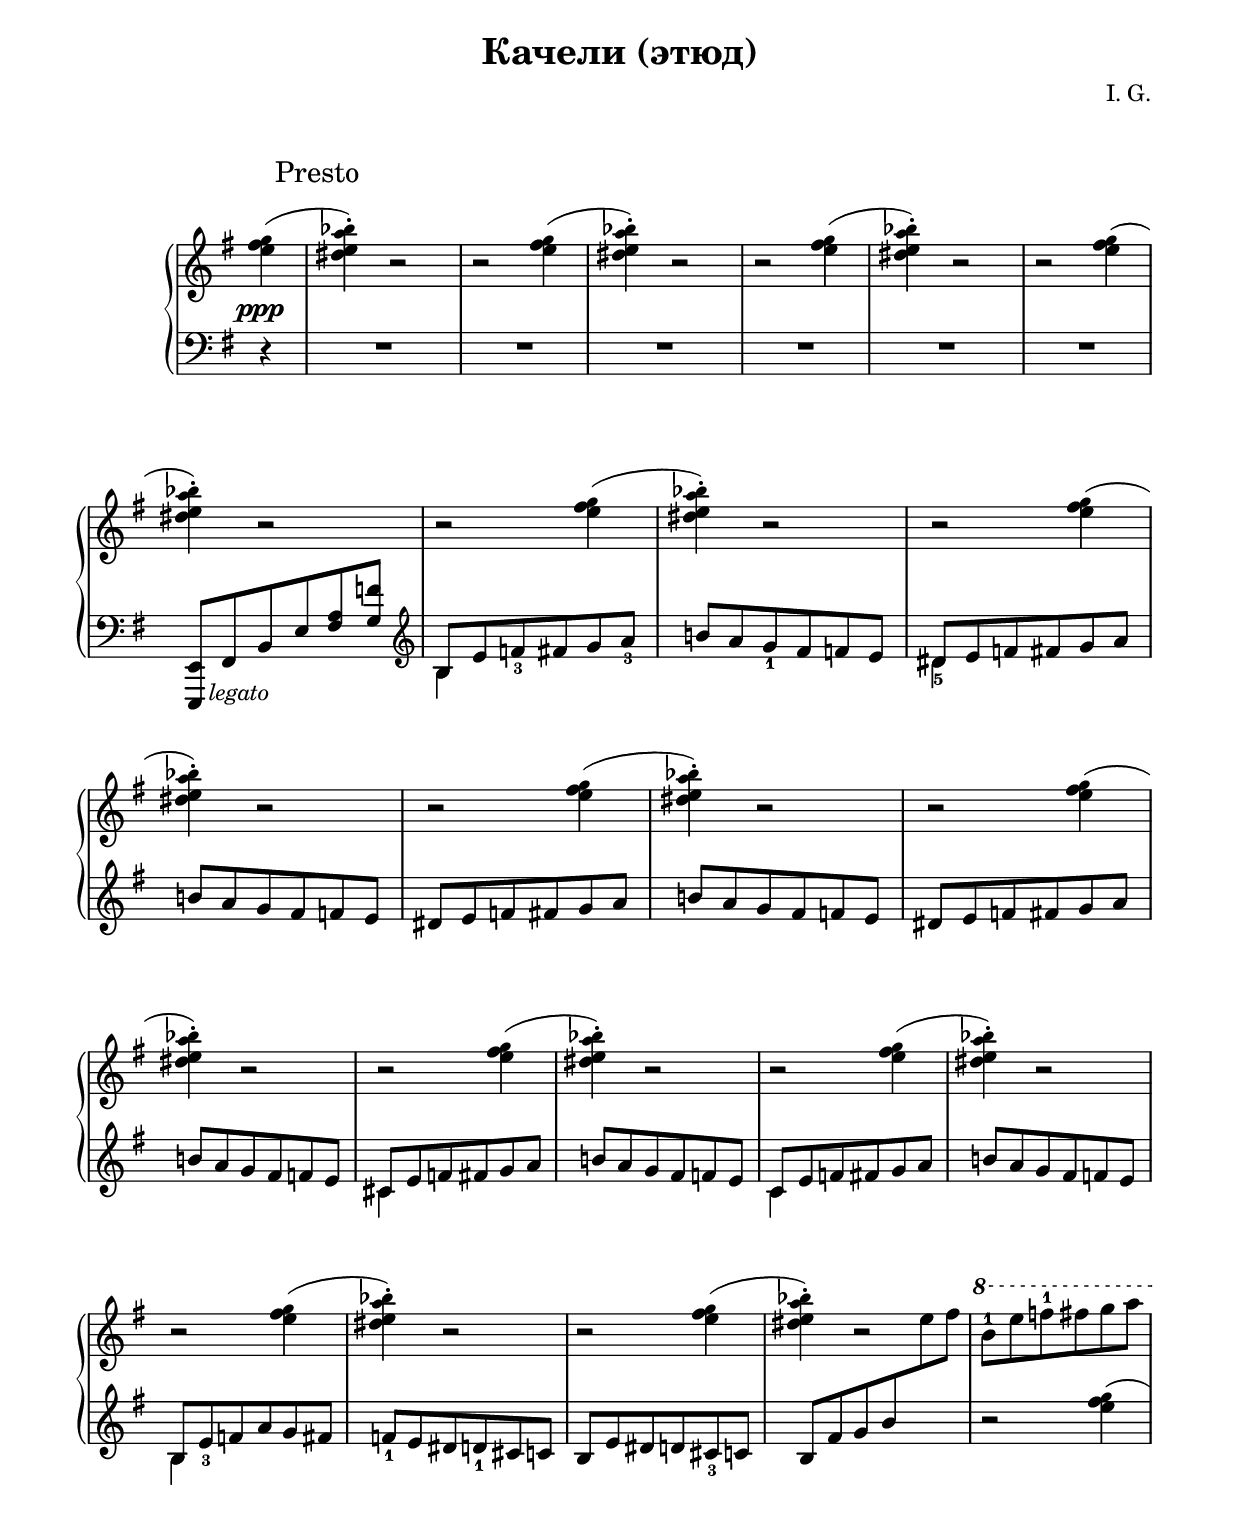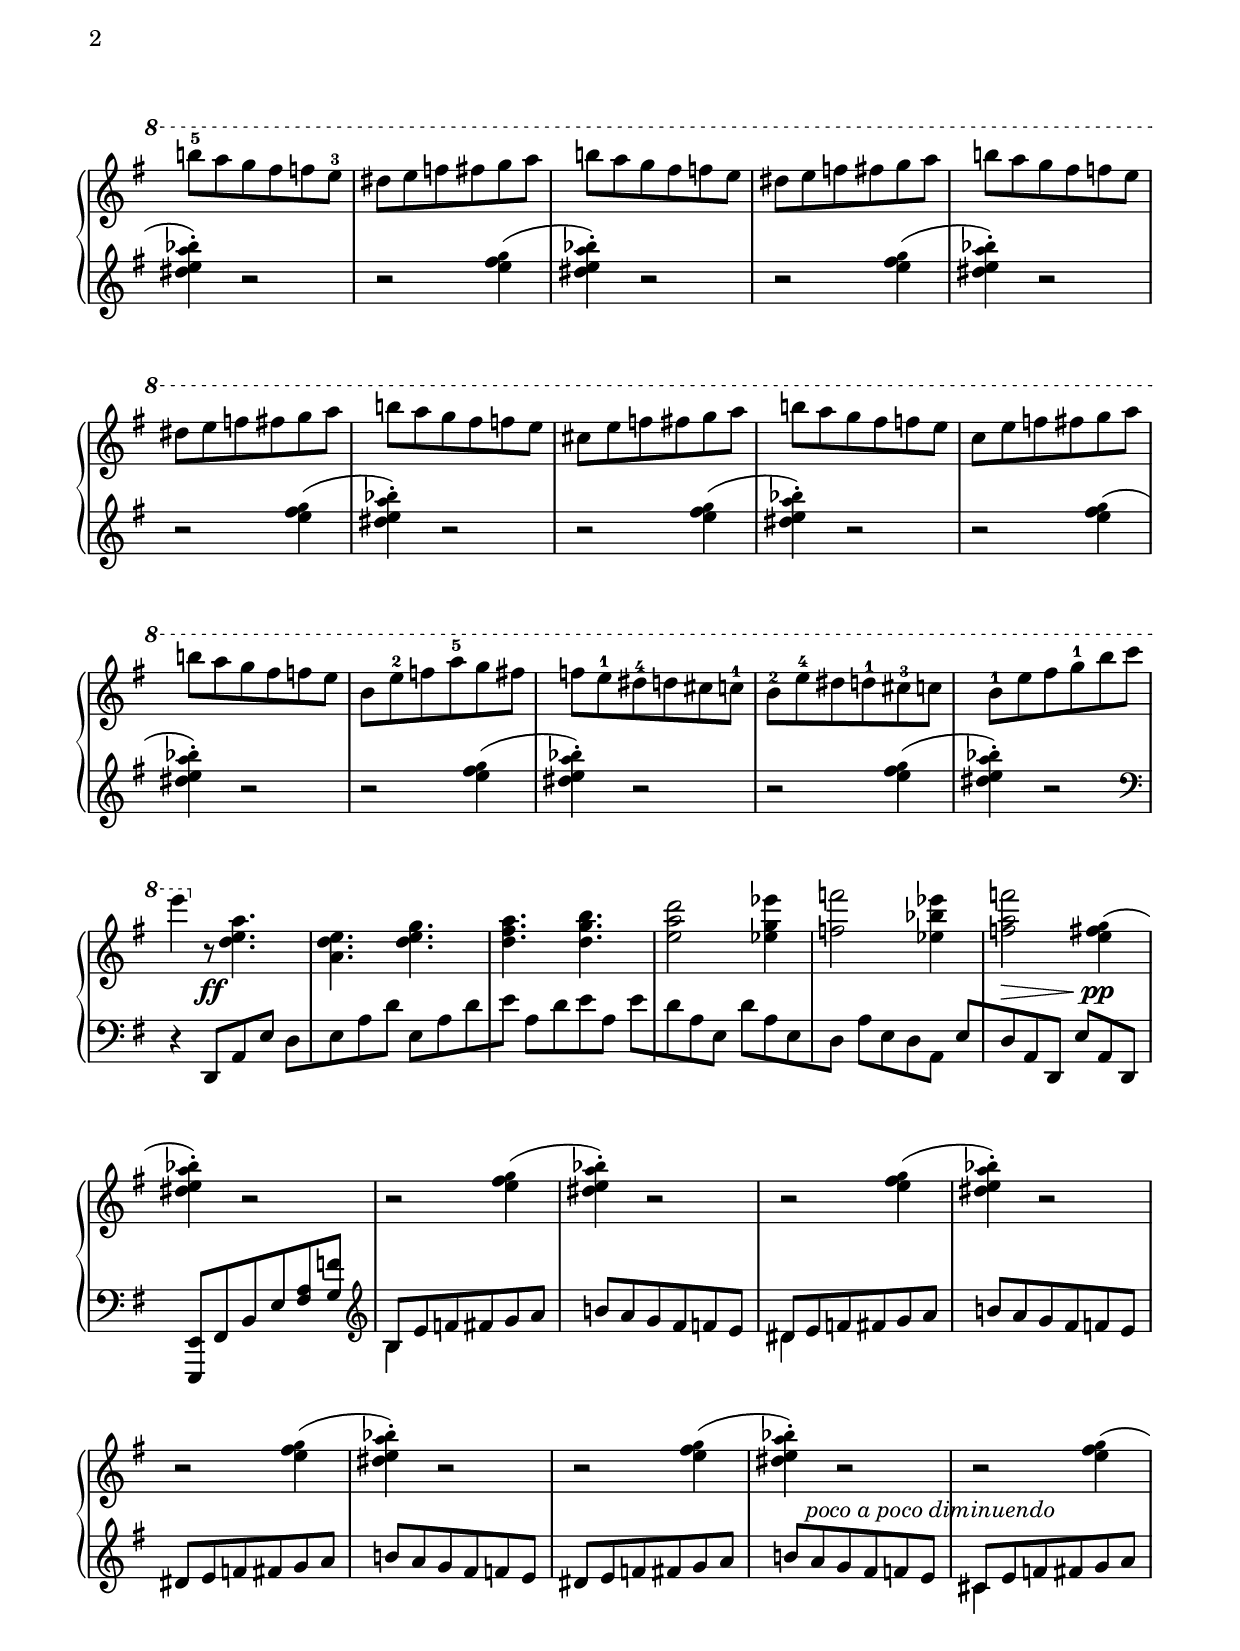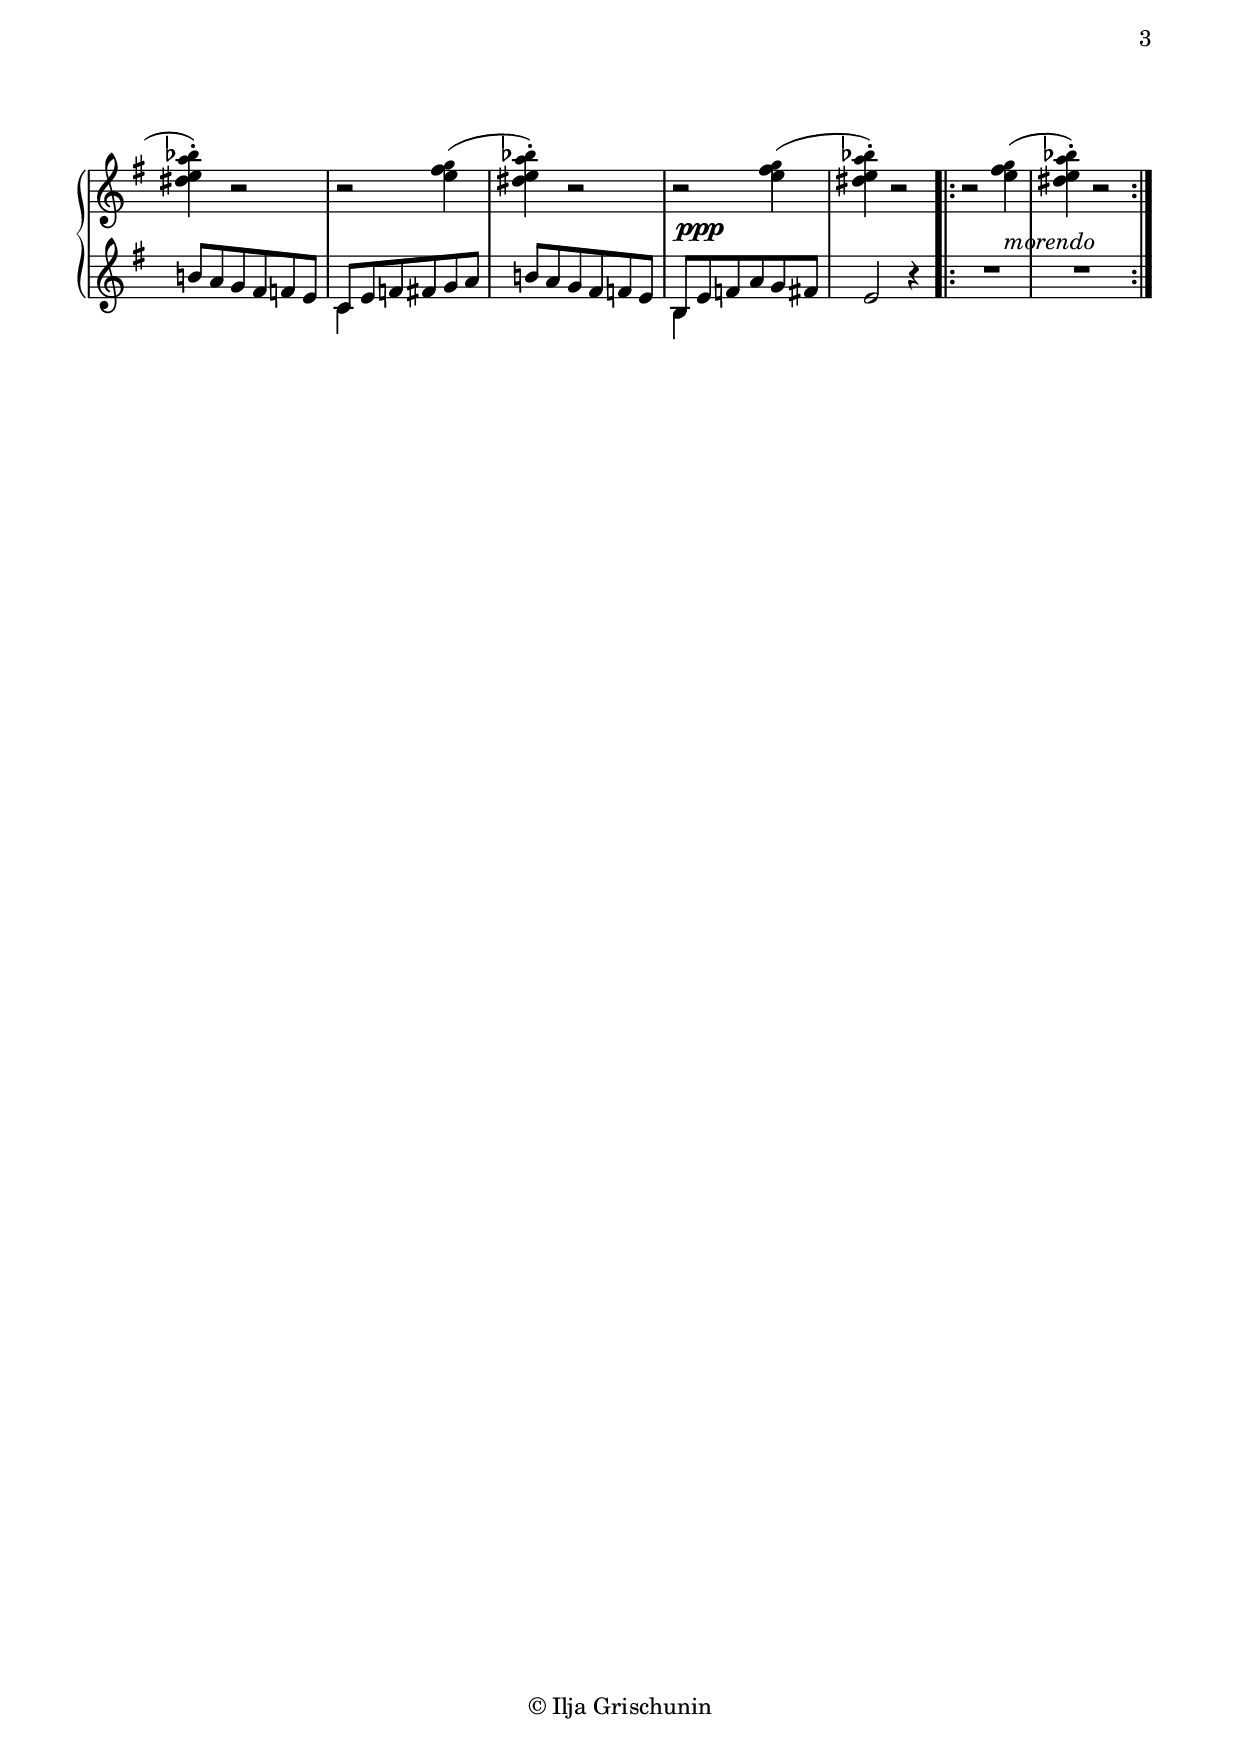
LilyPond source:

\version "2.19.15"

\language "deutsch"

\header {
  title = "Качели (этюд)"
  %meter = "Presto"
  composer = "I. G."
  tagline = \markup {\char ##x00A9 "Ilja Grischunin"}
}

\paper {
  #(set-paper-size "a4")
  top-system-spacing #'basic-distance = #25
  top-markup-spacing #'basic-distance = #15
  markup-system-spacing #'basic-distance = #30
  system-system-spacing #'basic-distance = #20
  last-bottom-spacing #'basic-distance = #25
  left-margin = 15
  right-margin = 15
  %two-sided = ##t
  %inner-margin = 25
  %outer-margin = 15
}

\layout {
  \context {
    \Score
    \remove "Bar_number_engraver"
  }
}

\version "2.19.15"
%\version "2.18.0"

\language "deutsch"

globalSchau = {
  \override Staff.TimeSignature #'stencil = ##f
  \time 3/4
  \key e \minor
}

rechtsSchau = \relative {
  \override Score.RehearsalMark.extra-offset = #'(4 . 2)
  \mark "Presto"
  \clef treble
  \override Fingering.staff-padding = #'()
  \partial 4
  <e'' fis \tweak font-size #-2 g>4( <dis e \tweak font-size #-2 a \tweak font-size #-2 b>-.) r2
  \repeat unfold 2 {
    r2 <e fis \tweak font-size #-2 g>4( <dis e \tweak font-size #-2 a \tweak font-size #-2 b>-.) r2
  }
  r2 <e fis \tweak font-size #-2 g>4(
  \break
  <dis e \tweak font-size #-2 a \tweak font-size #-2 b>-.) r2
  \repeat unfold 8 {
    r2 <e fis \tweak font-size #-2 g>4( <dis e \tweak font-size #-2 a \tweak font-size #-2 b>-.) r2
  }
  \change Staff = LH
  \repeat unfold 8 {
    r2 <e fis \tweak font-size #-2 g>4( <dis e \tweak font-size #-2 a \tweak font-size #-2 b>-.) r2
  }
  \clef bass
  r4
  \change Staff = RH
  r8 <d e a>4.<a d e><d e g><d fis a><d g h><e a d>2<es g es'>4<f f'>2<es b' es>4<f a f'>2
  <e fis \tweak font-size #-2 g>4( <dis e \tweak font-size #-2 a \tweak font-size #-2 b>-.) r2
  \repeat unfold 7 {
    r2 <e fis \tweak font-size #-2 g>4( <dis e \tweak font-size #-2 a \tweak font-size #-2 b>-.) r2
  }
  \bar ".|:"
  r2 <e fis \tweak font-size #-2 g>4(

  <dis e \tweak font-size #-2 a \tweak font-size #-2 b>-.) r2
  \bar ":|."
}

dynamicSchau = {
  s4\ppp s2.*39 s4 s2\ff s2.*4 s2\> s4\pp s2.*8 s4
  \once \override TextScript.extra-offset = #'(-3 . 0)
  s2-\markup {\italic poco a poco diminuendo}
  s2.*4
  \once \override DynamicText.X-offset = #0.5
  s2.*2\ppp s2 s4-\markup {\italic morendo}
}

linksSchau = \relative {
  \clef bass
  \override Fingering.staff-padding = #'()
  \partial 4 r4 R2.*6
  \override TextScript.extra-offset = #'(2 . 3)
  <e,, e'>8-\markup {\italic legato} fis' h e <fis a> <g f'>
  \clef treble
  <<
    {
      \override Fingering.staff-padding = #'()
      h8 e f_3 fis g a_3 h! a g_1 fis f e
      dis_5 e f fis g a h! a g fis f e
    }
    \\
    {
      h4 s2 s2. dis4 s2 s2.
    }
  >>
  dis8 e f fis g a h! a g fis f e
  dis e f fis g a h! a g fis f e
  <<
    {
      cis e f fis g a h! a g fis f e
      c e f fis g a h! a g fis f e
      h e_3 f a g fis
    }
    \\
    {
      cis4 s2 s2. c4 s2 s2. h4 s2
    }
  >>
  f'8_1 e dis d_1 cis c h e dis d cis_3 c h fis' g h
  \change Staff = RH
  e fis
  \ottava #1
  \set Staff.ottavation = #"8"
  h-1 e f-1 fis g a h!-5 a g fis f e-3
  \repeat unfold 3 {dis e f fis g a h! a g fis f e}
  cis e f fis g a h! a g fis f e c e f fis g a h! a g fis f e h e-2 f a-5 g fis
  f e-1 dis-4 d cis c-1 h-2 e-4 dis d-1 cis-3 c h-1
  e fis g-1 h c
  \break
  e4
  \ottava #0
  \change Staff = LH
  d,,,,,8[ a' e'] d[ e a d] e,[ a d e] a,[ d e a,] e'[ d a e] d'[ a e d] a'[ e d a] e'[ d a d,] e'[ a, d,]
  <e, e'>8 fis' h e <fis a> <g f'>
  \clef treble
  <<
    {
      \override Fingering.staff-padding = #'()
      h8 e f fis g a h! a g fis f e
      dis e f fis g a h! a g fis f e
    }
    \\
    {
      h4 s2 s2. dis4 s2 s2.
    }
  >>
  dis8 e f fis g a h! a g fis f e
  dis e f fis g a h! a g fis f e
  <<
    {
      cis e f fis g a h! a g fis f e
      c e f fis g a h! a g fis f e
      h e f a g fis
    }
    \\
    {
      cis4 s2 s2. c4 s2 s2. h4 s2
    }
  >>
  e2 r4 R2.*2
}


\score {
  \new PianoStaff <<
    \new Staff = "RH" << \globalSchau \rechtsSchau >>
    \new Dynamics = "Dynamics_pf" \dynamicSchau
    \new Staff = "LH" << \globalSchau \linksSchau >>
  >>
}